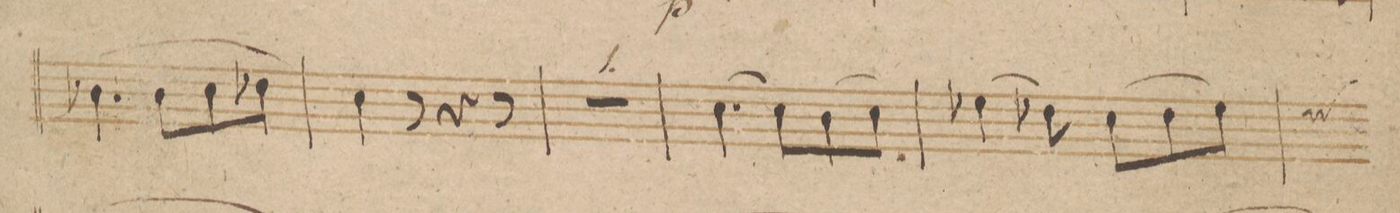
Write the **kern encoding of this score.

**kern	**dynam
*I"Violino Imo	*
*clefG2	*
*k[b-]	*
*M6/8	*
(4.b-X\	.
8b-\L	.
8cc\	.
8dd-X\J)	.
=33	=33
4cc\	.
8r	.
4r	.
8r	.
=34	=34
2.r	.
=35	=35
[4.cc\	.
8cc\L]	.
(8b-\	.
8cc\J)	.
=36	=36
(4ee-X\	.
8dd-X\)	.
(8cc\L	.
8dd-\	.
8ee-\J)	.
=37	=37
*-	*-
